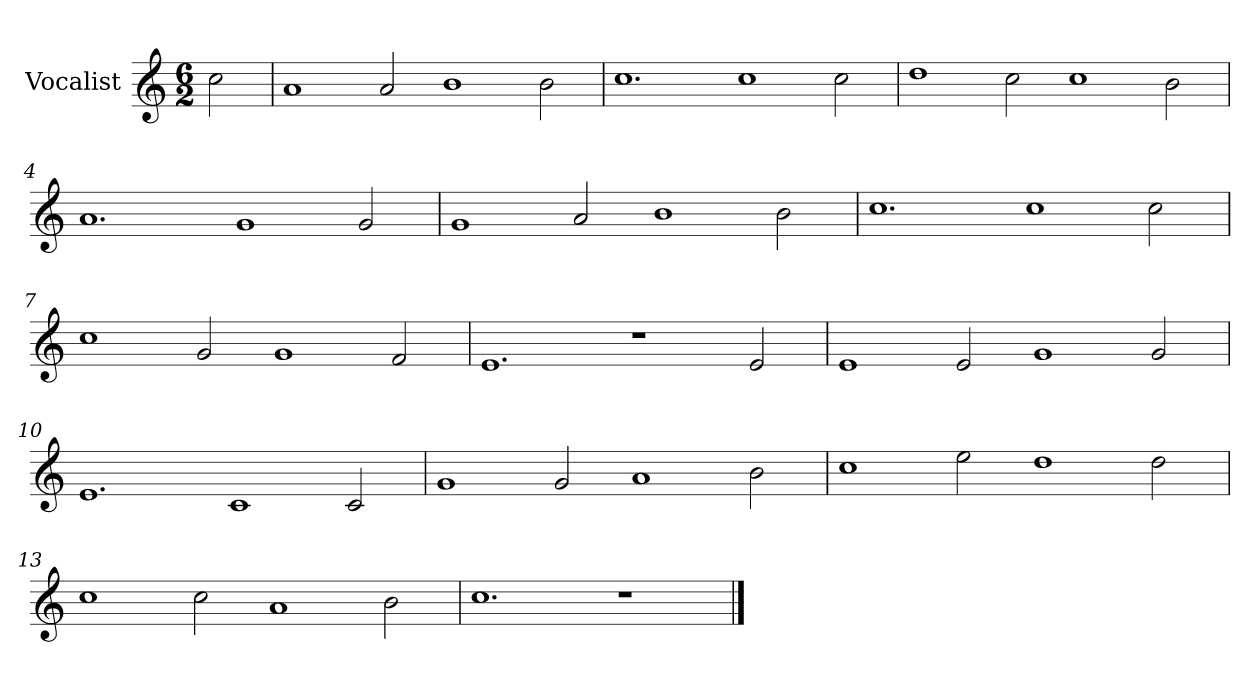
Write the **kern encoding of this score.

**kern
*part1
*staff1
*I"Vocalist
*k[]
*C:
*M6/2
=
2cc
=1
1a
2a
1b
2b
=2
1.cc
1cc
2cc
=3
1dd
2cc
1cc
2b
=4
1.a
1g
2g
=5
1g
2a
1b
2b
=6
1.cc
1cc
2cc
=7
1cc
2g
1g
2f
=8
1.e
1r
2e
=9
1e
2e
1g
2g
=10
1.e
1c
2c
=11
1g
2g
1a
2b
=12
1cc
2ee
1dd
2dd
=13
1cc
2cc
1a
2b
=14
1.cc
1r
==
*-
